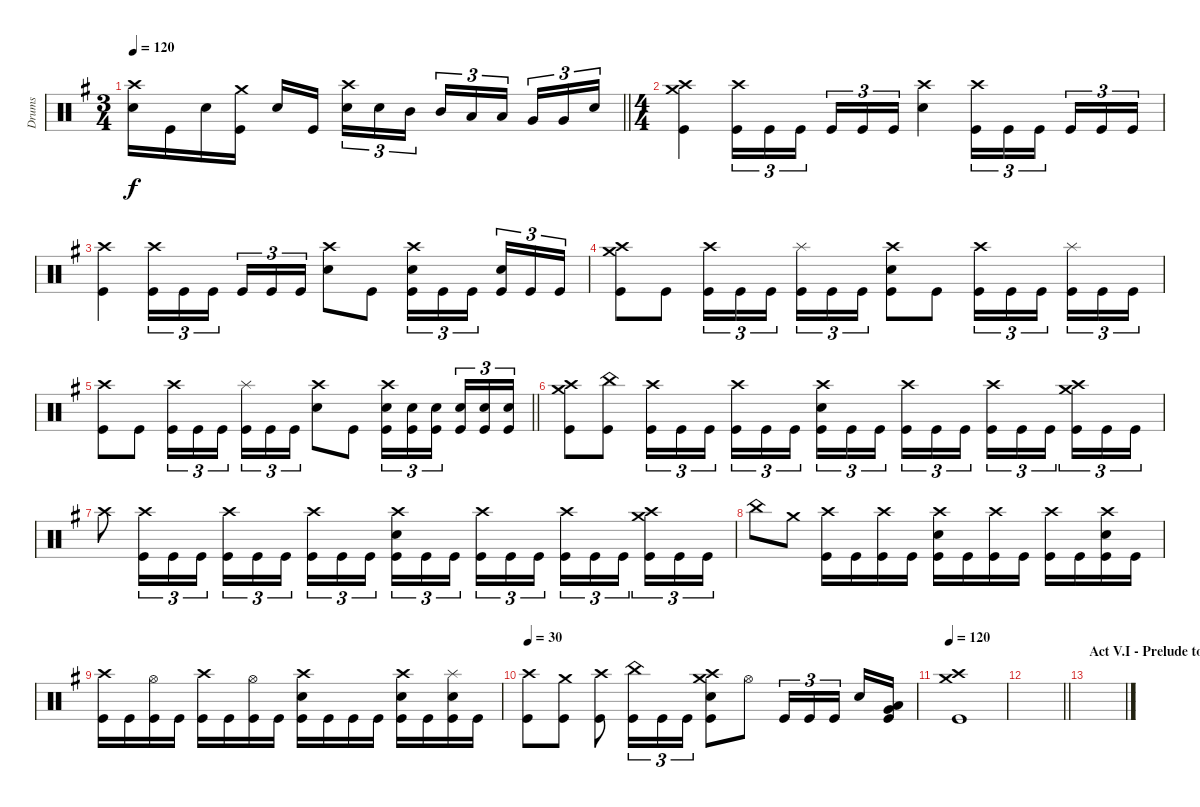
\track ("Drums" "Drums") {instrument percussion}
\staff
\articulation defaults
\ts (3 4)
\tempo 120
\clef neutral
\barLineRight lightlight
\ks eminor
("Crash high (hit)" "Electric Snare (hit)").16{dy f} "Kick (hit)".16 "Electric Snare (hit)".16 ("Crash medium (hit)" "Kick (hit)").16 "Electric Snare (hit)".16 "Kick (hit)".16{beam splitsecondary} ("Crash high (hit)" "Electric Snare (hit)").16{tu (3 2)} "Electric Snare (hit)".16{tu (3 2)} "Mid Tom (hit)".16{tu (3 2)} "Mid Tom (hit)".16{tu (3 2)} "Low Tom (hit)".16{tu (3 2)} "Low Tom (hit)".16{tu (3 2) beam splitsecondary} "Very Low Tom (hit)".16{tu (3 2)} "Very Low Tom (hit)".16{tu (3 2)} "Electric Snare (hit)".16{tu (3 2)} |
\ts (4 4)
\section ("" "")
("Crash high (hit)" "Crash medium (hit)" "Kick (hit)").4 ("Crash high (hit)" "Kick (hit)").16{tu (3 2)} "Kick (hit)".16{tu (3 2)} "Kick (hit)".16{tu (3 2) beam splitsecondary} "Kick (hit)".16{tu (3 2)} "Kick (hit)".16{tu (3 2)} "Kick (hit)".16{tu (3 2)} ("Crash high (hit)" "Electric Snare (hit)").4 ("Crash high (hit)" "Kick (hit)").16{tu (3 2)} "Kick (hit)".16{tu (3 2)} "Kick (hit)".16{tu (3 2) beam splitsecondary} "Kick (hit)".16{tu (3 2)} "Kick (hit)".16{tu (3 2)} "Kick (hit)".16{tu (3 2)} |
("Crash high (hit)" "Kick (hit)").4 ("Crash high (hit)" "Kick (hit)").16{tu (3 2)} "Kick (hit)".16{tu (3 2)} "Kick (hit)".16{tu (3 2) beam splitsecondary} "Kick (hit)".16{tu (3 2)} "Kick (hit)".16{tu (3 2)} "Kick (hit)".16{tu (3 2)} ("Crash high (hit)" "Electric Snare (hit)").8 "Kick (hit)".8 ("Crash high (hit)" "Electric Snare (hit)" "Kick (hit)").16{tu (3 2)} "Kick (hit)".16{tu (3 2)} "Kick (hit)".16{tu (3 2) beam splitsecondary} ("Electric Snare (hit)" "Kick (hit)").16{tu (3 2)} "Kick (hit)".16{tu (3 2)} "Kick (hit)".16{tu (3 2)} |
("Crash high (hit)" "Crash medium (hit)" "Kick (hit)").8 "Kick (hit)".8 ("Crash high (hit)" "Kick (hit)").16{tu (3 2)} "Kick (hit)".16{tu (3 2)} "Kick (hit)".16{tu (3 2) beam splitsecondary} ("Splash (hit)" "Kick (hit)").16{tu (3 2)} "Kick (hit)".16{tu (3 2)} "Kick (hit)".16{tu (3 2)} ("Crash high (hit)" "Electric Snare (hit)" "Kick (hit)").8 "Kick (hit)".8 ("Crash high (hit)" "Kick (hit)").16{tu (3 2)} "Kick (hit)".16{tu (3 2)} "Kick (hit)".16{tu (3 2) beam splitsecondary} ("Splash (hit)" "Kick (hit)").16{tu (3 2)} "Kick (hit)".16{tu (3 2)} "Kick (hit)".16{tu (3 2)} |
\barLineRight lightlight
("Crash high (hit)" "Kick (hit)").8 "Kick (hit)".8 ("Crash high (hit)" "Kick (hit)").16{tu (3 2)} "Kick (hit)".16{tu (3 2)} "Kick (hit)".16{tu (3 2) beam splitsecondary} ("Splash (hit)" "Kick (hit)").16{tu (3 2)} "Kick (hit)".16{tu (3 2)} "Kick (hit)".16{tu (3 2)} ("Crash high (hit)" "Electric Snare (hit)").8 "Kick (hit)".8 ("Crash high (hit)" "Electric Snare (hit)" "Kick (hit)").16{tu (3 2)} ("Electric Snare (hit)" "Kick (hit)").16{tu (3 2)} ("Electric Snare (hit)" "Kick (hit)").16{tu (3 2) beam splitsecondary} ("Electric Snare (hit)" "Kick (hit)").16{tu (3 2)} ("Electric Snare (hit)" "Kick (hit)").16{tu (3 2)} ("Electric Snare (hit)" "Kick (hit)").16{tu (3 2)} |
("Crash high (hit)" "Crash medium (hit)" "Kick (hit)").8 ("China (hit)" "Kick (hit)").8 ("Crash high (hit)" "Kick (hit)").16{tu (3 2)} "Kick (hit)".16{tu (3 2)} "Kick (hit)".16{tu (3 2) beam splitsecondary} ("Crash high (hit)" "Kick (hit)").16{tu (3 2)} "Kick (hit)".16{tu (3 2)} "Kick (hit)".16{tu (3 2)} ("Crash high (hit)" "Electric Snare (hit)" "Kick (hit)").16{tu (3 2)} "Kick (hit)".16{tu (3 2)} "Kick (hit)".16{tu (3 2) beam splitsecondary} ("Crash high (hit)" "Kick (hit)").16{tu (3 2)} "Kick (hit)".16{tu (3 2)} "Kick (hit)".16{tu (3 2)} ("Crash high (hit)" "Kick (hit)").16{tu (3 2)} "Kick (hit)".16{tu (3 2)} "Kick (hit)".16{tu (3 2) beam splitsecondary} ("Crash high (hit)" "Crash medium (hit)" "Kick (hit)").16{tu (3 2)} "Kick (hit)".16{tu (3 2)} "Kick (hit)".16{tu (3 2)} |
"Crash high (hit)".8 ("Crash high (hit)" "Kick (hit)").16{tu (3 2)} "Kick (hit)".16{tu (3 2)} "Kick (hit)".16{tu (3 2)} ("Crash high (hit)" "Kick (hit)").16{tu (3 2)} "Kick (hit)".16{tu (3 2)} "Kick (hit)".16{tu (3 2) beam splitsecondary} ("Crash high (hit)" "Kick (hit)").16{tu (3 2)} "Kick (hit)".16{tu (3 2)} "Kick (hit)".16{tu (3 2)} ("Crash high (hit)" "Electric Snare (hit)" "Kick (hit)").16{tu (3 2)} "Kick (hit)".16{tu (3 2)} "Kick (hit)".16{tu (3 2) beam splitsecondary} ("Crash high (hit)" "Kick (hit)").16{tu (3 2)} "Kick (hit)".16{tu (3 2)} "Kick (hit)".16{tu (3 2)} ("Crash high (hit)" "Kick (hit)").16{tu (3 2)} "Kick (hit)".16{tu (3 2)} "Kick (hit)".16{tu (3 2) beam splitsecondary} ("Crash high (hit)" "Crash medium (hit)" "Kick (hit)").16{tu (3 2)} "Kick (hit)".16{tu (3 2)} "Kick (hit)".16{tu (3 2)} |
"China (hit)".8 "Crash medium (hit)".8 ("Crash high (hit)" "Kick (hit)").16 "Kick (hit)".16 ("Crash high (hit)" "Kick (hit)").16 "Kick (hit)".16 ("Crash high (hit)" "Electric Snare (hit)" "Kick (hit)").16 "Kick (hit)".16 ("Crash high (hit)" "Kick (hit)").16 "Kick (hit)".16 ("Crash high (hit)" "Kick (hit)").16 "Kick (hit)".16 ("Crash high (hit)" "Electric Snare (hit)" "Kick (hit)").16 "Kick (hit)".16 |
("Crash high (hit)" "Kick (hit)").16 "Kick (hit)".16 ("Hi-Hat (open)" "Kick (hit)").16 "Kick (hit)".16 ("Crash high (hit)" "Kick (hit)").16 "Kick (hit)".16 ("Hi-Hat (open)" "Kick (hit)").16 "Kick (hit)".16 ("Crash high (hit)" "Electric Snare (hit)" "Kick (hit)").16 "Kick (hit)".16 "Kick (hit)".16 "Kick (hit)".16 ("Crash high (hit)" "Electric Snare (hit)" "Kick (hit)").16 "Kick (hit)".16 ("Splash (hit)" "Electric Snare (hit)" "Kick (hit)").16 "Kick (hit)".16 |
\tempo 30
("Crash high (hit)" "Kick (hit)").8 ("Crash medium (hit)" "Kick (hit)").8 ("Crash high (hit)" "Kick (hit)").8 ("China (hit)" "Kick (hit)").16{tu (3 2)} "Kick (hit)".16{tu (3 2)} "Kick (hit)".16{tu (3 2)} ("Crash high (hit)" "Crash medium (hit)" "Electric Snare (hit)" "Kick (hit)").8 "Hi-Hat (open)".8 "Kick (hit)".16{tu (3 2)} "Kick (hit)".16{tu (3 2)} "Kick (hit)".16{tu (3 2) beam splitsecondary} "Electric Snare (hit)".16 ("Very Low Tom (hit)" "Low Floor Tom (hit)" "Kick (hit)").16 |
\tempo 120
("Crash high (hit)" "Crash medium (hit)" "Kick (hit)").1 |
\barLineRight lightlight
|
\section ("" "Act V.I - Prelude to Resort: Remembrance")
